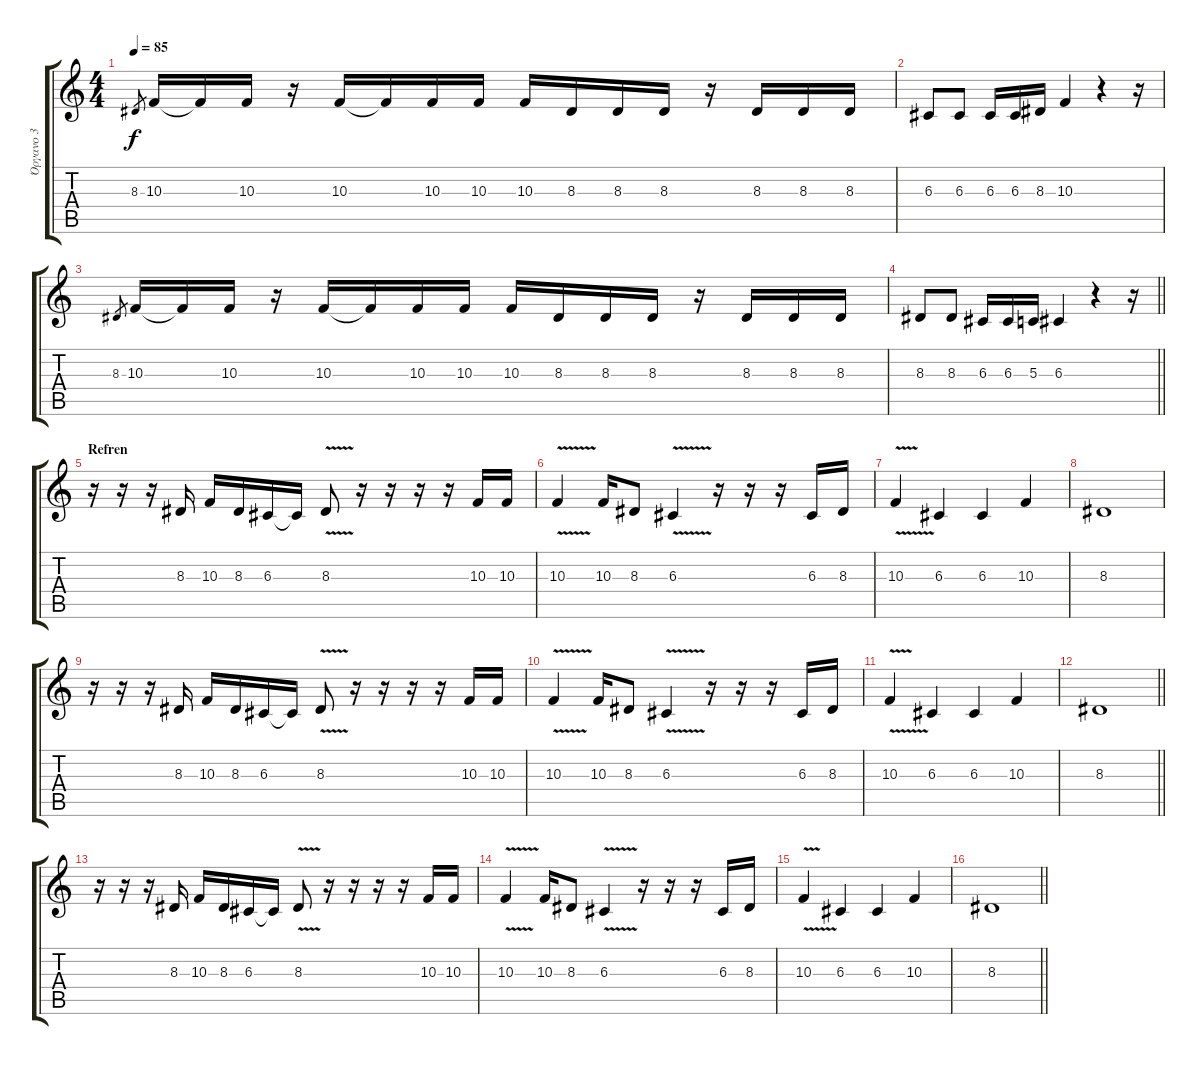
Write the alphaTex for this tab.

\track ("Όργανο 3" "Όργανο 3") {instrument altosax}
\staff {score tabs}
\tuning (E4 B3 G3 D3 A2 E2) {hide}
\ts (4 4)
\tempo 85
\clef g2
\ks c
8.3.8{gr dy f} 10.3.16 10.3{t}.16 10.3.16 r.16 10.3.16 10.3{t}.16 10.3.16 10.3.16 10.3.16 8.3.16 8.3.16 8.3.16 r.16 8.3.16 8.3.16 8.3.16 |
6.3.8 6.3.8 6.3.16 6.3.16 8.3.16 10.3.4 r.4 r.16 |
8.3.8{gr} 10.3.16 10.3{t}.16 10.3.16 r.16 10.3.16 10.3{t}.16 10.3.16 10.3.16 10.3.16 8.3.16 8.3.16 8.3.16 r.16 8.3.16 8.3.16 8.3.16 |
\barLineRight lightlight
8.3.8 8.3.8 6.3.16 6.3.16 5.3.16 6.3.4 r.4 r.16 |
\section ("" "Refren")
r.16 r.16 r.16 8.3.16 10.3.16 8.3.16 6.3.16 6.3{t}.16 8.3{v}.8 r.16 r.16 r.16 r.16 10.3.16 10.3.16 |
10.3{v}.4 10.3.16 8.3.8 6.3{v}.4 r.16 r.16 r.16 6.3.16 8.3.16 |
10.3{v}.4 6.3.4 6.3.4 10.3.4 |
8.3.1 |
r.16 r.16 r.16 8.3.16 10.3.16 8.3.16 6.3.16 6.3{t}.16 8.3{v}.8 r.16 r.16 r.16 r.16 10.3.16 10.3.16 |
10.3{v}.4 10.3.16 8.3.8 6.3{v}.4 r.16 r.16 r.16 6.3.16 8.3.16 |
10.3{v}.4 6.3.4 6.3.4 10.3.4 |
\barLineRight lightlight
8.3.1 |
r.16 r.16 r.16 8.3.16 10.3.16 8.3.16 6.3.16 6.3{t}.16 8.3{v}.8 r.16 r.16 r.16 r.16 10.3.16 10.3.16 |
10.3{v}.4 10.3.16 8.3.8 6.3{v}.4 r.16 r.16 r.16 6.3.16 8.3.16 |
10.3{v}.4 6.3.4 6.3.4 10.3.4 |
\barLineRight lightlight
8.3.1
